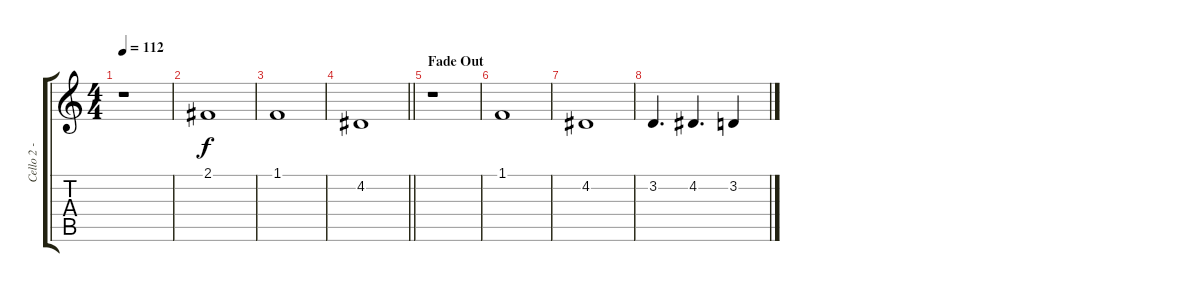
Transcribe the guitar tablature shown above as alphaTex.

\track ("Cello 2 - Perttu" "Cello 2 - ") {instrument cello}
\staff {score tabs}
\tuning (E4 B3 G3 D3 A2 E2) {hide}
\ts (4 4)
\tempo 112
\clef g2
\ks c
r.1{dy f} |
2.1.1 |
1.1.1 |
\barLineRight lightlight
4.2.1 |
\section ("" "Fade Out")
r.1 |
1.1.1 |
4.2.1 |
3.2.4{d} 4.2.4{d} 3.2.4
